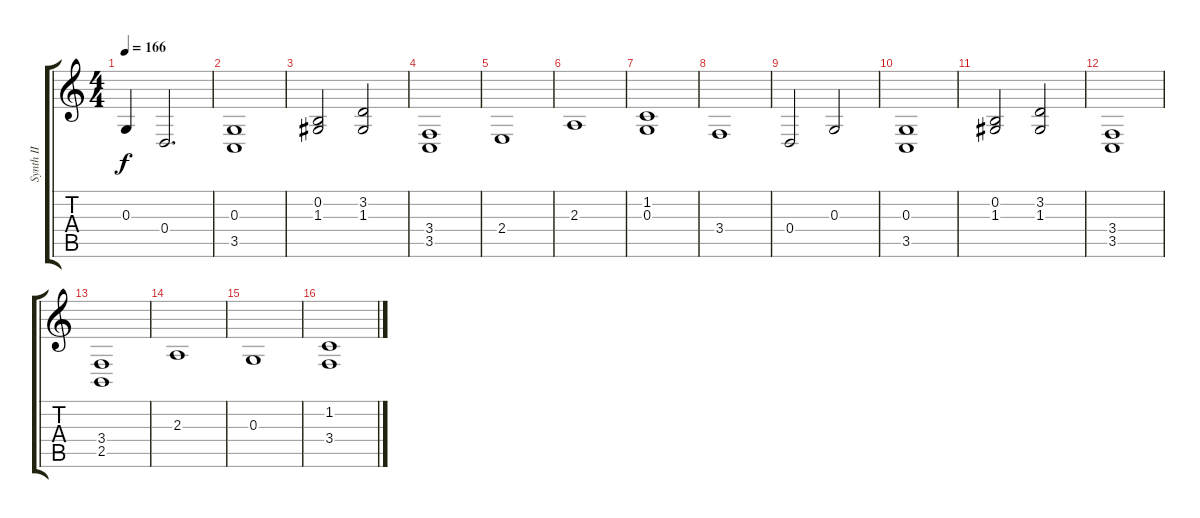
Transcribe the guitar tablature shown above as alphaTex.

\track ("Synth II" "Synth II") {instrument stringensemble1}
\staff {score tabs}
\tuning (E4 B3 G3 D3 A2 E2) {hide}
\ts (4 4)
\tempo 166
\clef g2
\ks c
0.3.4{dy f} 0.4.2{d} |
(0.3 3.5).1 |
(0.2 1.3).2 (3.2 1.3).2 |
(3.4 3.5).1 |
2.4.1 |
2.3.1 |
(1.2 0.3).1 |
3.4.1 |
0.4.2 0.3.2 |
(0.3 3.5).1 |
(0.2 1.3).2 (3.2 1.3).2 |
(3.4 3.5).1 |
(3.4 2.5).1 |
2.3.1 |
0.3.1 |
(1.2 3.4).1
